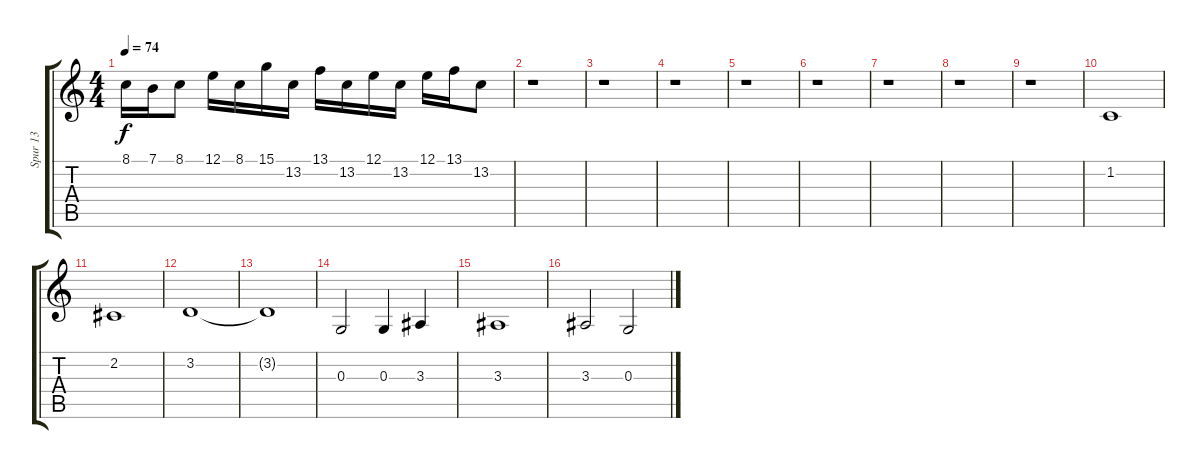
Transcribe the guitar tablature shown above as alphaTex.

\track ("Spur 13" "Spur 13") {instrument cello}
\staff {score tabs}
\tuning (E4 B3 G3 D3 A2 E2) {hide}
\ts (4 4)
\tempo 74
\clef g2
\ks c
8.1.16{dy f} 7.1.16 8.1.8 12.1.16 8.1.16 15.1.16 13.2.16 13.1.16 13.2.16 12.1.16 13.2.16 12.1.16 13.1.16 13.2.8 |
r.1 |
r.1 |
r.1 |
r.1 |
r.1 |
r.1 |
r.1 |
r.1 |
1.2.1 |
2.2.1 |
3.2.1 |
3.2{t}.1 |
0.3.2 0.3.4 3.3.4 |
3.3.1 |
3.3.2 0.3.2
